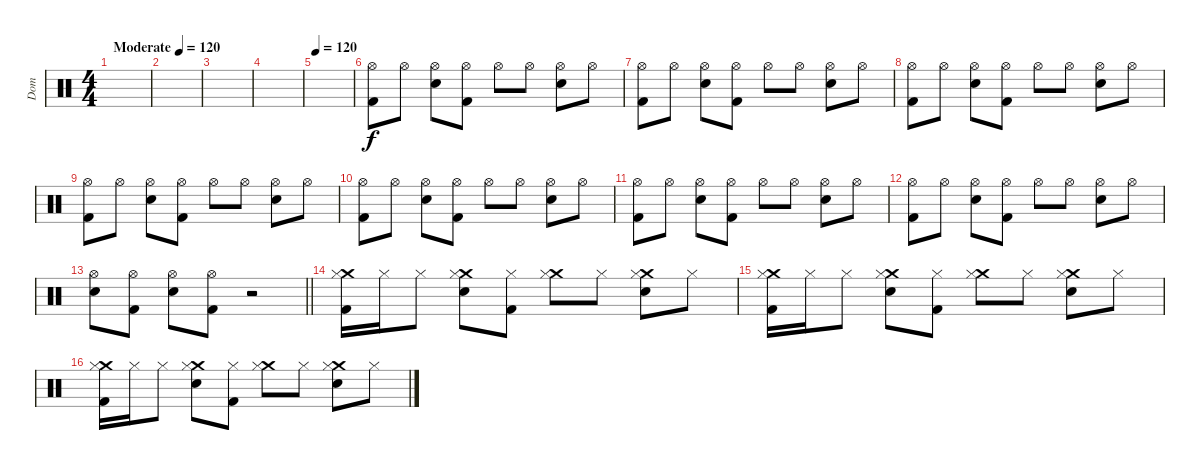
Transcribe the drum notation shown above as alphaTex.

\track ("Dom" "Dom") {instrument percussion}
\staff {score}
\articulation defaults
\ts (4 4)
\tempo (120 "Moderate")
\tempo 90
\tempo (120 "Moderate")
\clef neutral
\ks c
|
|
|
|
\tempo 120
|
("Kick (hit) 2" "Hi-Hat (open)").8 "Hi-Hat (open)".8 ("Hi-Hat (open)" "Snare (hit) 2").8 ("Kick (hit) 2" "Hi-Hat (open)").8 "Hi-Hat (open)".8 "Hi-Hat (open)".8 ("Hi-Hat (open)" "Snare (hit) 2").8 "Hi-Hat (open)".8 |
("Kick (hit) 2" "Hi-Hat (open)").8 "Hi-Hat (open)".8 ("Hi-Hat (open)" "Snare (hit) 2").8 ("Kick (hit) 2" "Hi-Hat (open)").8 "Hi-Hat (open)".8 "Hi-Hat (open)".8 ("Hi-Hat (open)" "Snare (hit) 2").8 "Hi-Hat (open)".8 |
("Kick (hit) 2" "Hi-Hat (open)").8 "Hi-Hat (open)".8 ("Hi-Hat (open)" "Snare (hit) 2").8 ("Kick (hit) 2" "Hi-Hat (open)").8 "Hi-Hat (open)".8 "Hi-Hat (open)".8 ("Hi-Hat (open)" "Snare (hit) 2").8 "Hi-Hat (open)".8 |
("Kick (hit) 2" "Hi-Hat (open)").8 "Hi-Hat (open)".8 ("Hi-Hat (open)" "Snare (hit) 2").8 ("Kick (hit) 2" "Hi-Hat (open)").8 "Hi-Hat (open)".8 "Hi-Hat (open)".8 ("Hi-Hat (open)" "Snare (hit) 2").8 "Hi-Hat (open)".8 |
("Kick (hit) 2" "Hi-Hat (open)").8 "Hi-Hat (open)".8 ("Hi-Hat (open)" "Snare (hit) 2").8 ("Kick (hit) 2" "Hi-Hat (open)").8 "Hi-Hat (open)".8 "Hi-Hat (open)".8 ("Hi-Hat (open)" "Snare (hit) 2").8 "Hi-Hat (open)".8 |
("Kick (hit) 2" "Hi-Hat (open)").8 "Hi-Hat (open)".8 ("Hi-Hat (open)" "Snare (hit) 2").8 ("Kick (hit) 2" "Hi-Hat (open)").8 "Hi-Hat (open)".8 "Hi-Hat (open)".8 ("Hi-Hat (open)" "Snare (hit) 2").8 "Hi-Hat (open)".8 |
("Kick (hit) 2" "Hi-Hat (open)").8 "Hi-Hat (open)".8 ("Hi-Hat (open)" "Snare (hit) 2").8 ("Kick (hit) 2" "Hi-Hat (open)").8 "Hi-Hat (open)".8 "Hi-Hat (open)".8 ("Hi-Hat (open)" "Snare (hit) 2").8 "Hi-Hat (open)".8 |
\barLineRight lightlight
("Snare (hit) 2" "Hi-Hat (open)").8 ("Kick (hit) 2" "Hi-Hat (open)").8 ("Snare (hit) 2" "Hi-Hat (open)").8 ("Kick (hit) 2" "Hi-Hat (open)").8 r.2 |
("Crash medium (hit)" "Hi-Hat (closed)" "Kick (hit) 2").16 "Hi-Hat (closed)".16 "Hi-Hat (closed)".8 ("Crash medium (hit)" "Hi-Hat (closed)" "Electric Snare (hit)").8 ("Hi-Hat (closed)" "Kick (hit) 2").8 ("Crash medium (hit)" "Hi-Hat (closed)").8 "Hi-Hat (closed)".8 ("Crash medium (hit)" "Hi-Hat (closed)" "Electric Snare (hit)").8 "Hi-Hat (closed)".8 |
("Crash medium (hit)" "Hi-Hat (closed)" "Kick (hit) 2").16 "Hi-Hat (closed)".16 "Hi-Hat (closed)".8 ("Crash medium (hit)" "Hi-Hat (closed)" "Electric Snare (hit)").8 ("Hi-Hat (closed)" "Kick (hit) 2").8 ("Crash medium (hit)" "Hi-Hat (closed)").8 "Hi-Hat (closed)".8 ("Crash medium (hit)" "Hi-Hat (closed)" "Electric Snare (hit)").8 "Hi-Hat (closed)".8 |
("Crash medium (hit)" "Hi-Hat (closed)" "Kick (hit) 2").16 "Hi-Hat (closed)".16 "Hi-Hat (closed)".8 ("Crash medium (hit)" "Hi-Hat (closed)" "Electric Snare (hit)").8 ("Hi-Hat (closed)" "Kick (hit) 2").8 ("Crash medium (hit)" "Hi-Hat (closed)").8 "Hi-Hat (closed)".8 ("Crash medium (hit)" "Hi-Hat (closed)" "Electric Snare (hit)").8 "Hi-Hat (closed)".8
